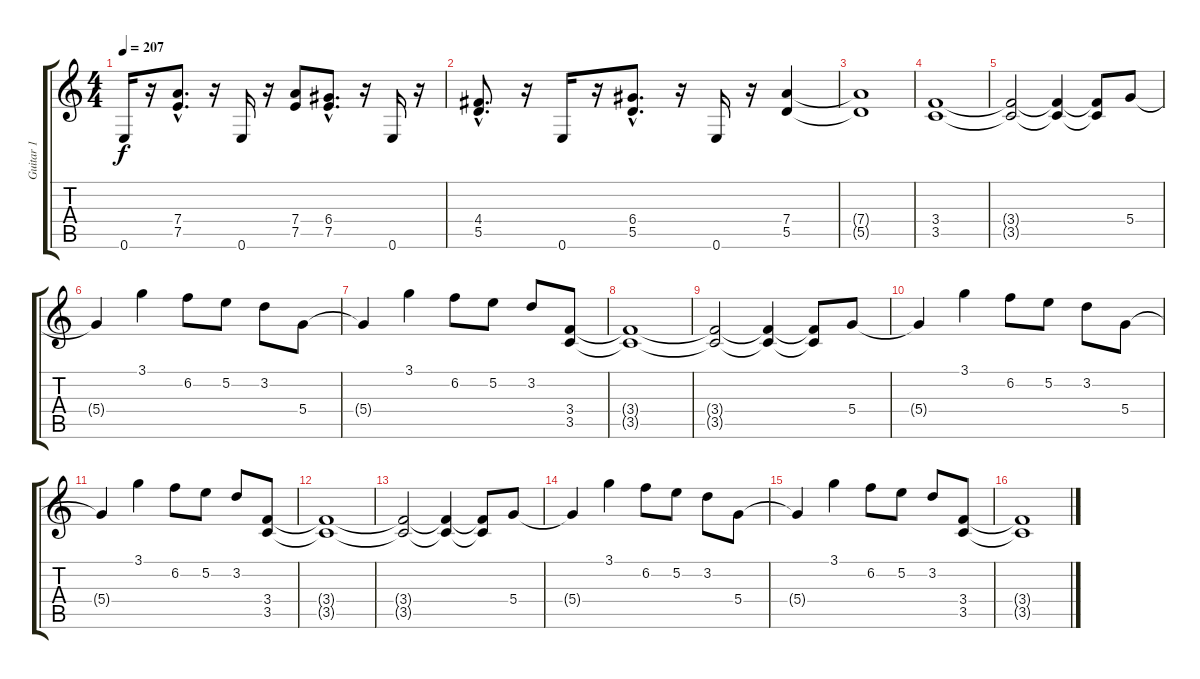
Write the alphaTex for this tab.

\track ("Guitar 1" "Guitar 1") {instrument distortionguitar}
\staff {score tabs}
\tuning (E4 B3 G3 D3 A2 E2) {hide}
\ts (4 4)
\tempo 207
\clef g2
\ks c
0.6.16{dy f} r.16 (7.4{hac} 7.5{hac}).8{d} r.16 0.6.16 r.16 (7.4 7.5).8 (6.4{hac} 7.5{hac}).8{d} r.16 0.6.16 r.16 |
(4.4{hac} 5.5{hac}).8{d} r.16 0.6.16 r.16 (6.4{hac} 5.5{hac}).8{d} r.16 0.6.16 r.16 (7.4 5.5).4 |
(7.4{t} 5.5{t}).1 |
(3.4 3.5).1 |
(3.4{t} 3.5{t}).2 (3.4{t} 3.5{t}).4 (3.4{t} 3.5{t}).8 5.4.8 |
5.4{t}.4 3.1.4 6.2.8 5.2.8 3.2.8 5.4.8 |
5.4{t}.4 3.1.4 6.2.8 5.2.8 3.2.8 (3.4 3.5).8 |
(3.4{t} 3.5{t}).1 |
(3.4{t} 3.5{t}).2 (3.4{t} 3.5{t}).4 (3.4{t} 3.5{t}).8 5.4.8 |
5.4{t}.4 3.1.4 6.2.8 5.2.8 3.2.8 5.4.8 |
5.4{t}.4 3.1.4 6.2.8 5.2.8 3.2.8 (3.4 3.5).8 |
(3.4{t} 3.5{t}).1 |
(3.4{t} 3.5{t}).2 (3.4{t} 3.5{t}).4 (3.4{t} 3.5{t}).8 5.4.8 |
5.4{t}.4 3.1.4 6.2.8 5.2.8 3.2.8 5.4.8 |
5.4{t}.4 3.1.4 6.2.8 5.2.8 3.2.8 (3.4 3.5).8 |
(3.4{t} 3.5{t}).1
